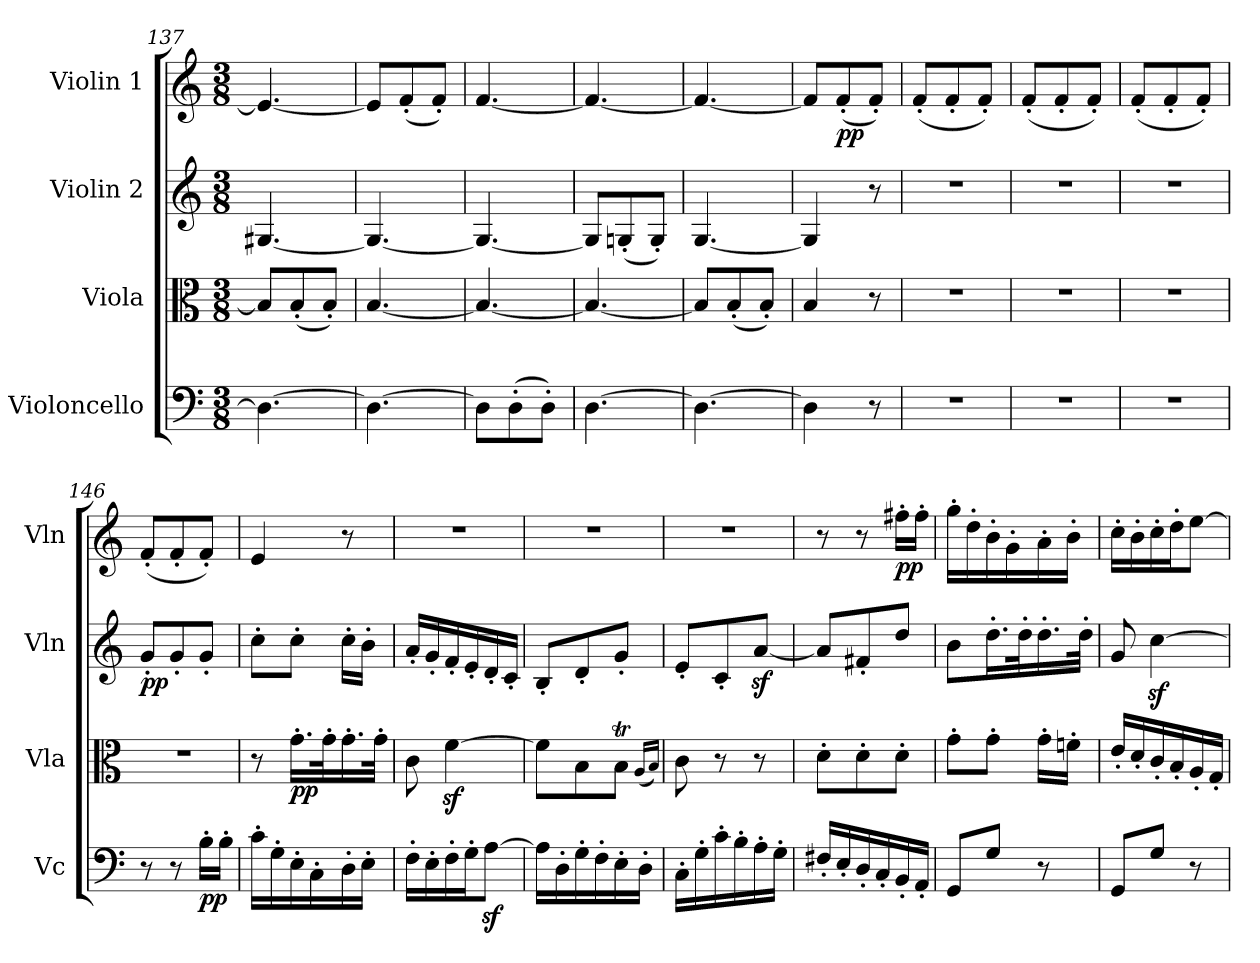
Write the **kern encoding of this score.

**kern	**dynam	**kern	**dynam	**kern	**dynam	**kern	**dynam
*part4	*part4	*part3	*part3	*part2	*part2	*part1	*part1
*staff4	*staff4	*staff3	*staff3	*staff2	*staff2	*staff1	*staff1
*I"Violoncello	*	*I"Viola	*	*I"Violin 2	*	*I"Violin 1	*
*I'Vc	*	*I'Vla	*	*I'Vln	*	*I'Vln	*
*clefF4	*	*clefC3	*	*clefG2	*	*clefG2	*
*k[]	*	*k[]	*	*k[]	*	*k[]	*
*M3/8	*	*M3/8	*	*M3/8	*	*M3/8	*
=137	=137	=137	=137	=137	=137	=137	=137
4.D\_	.	8B/L]	.	[4.G#X/	.	4.e/_	.
.	.	(8B'/	.	.	.	.	.
.	.	8B'/J)	.	.	.	.	.
=138	=138	=138	=138	=138	=138	=138	=138
4.D\_	.	[4.B/	.	4.G#/_	.	8e/L]	.
.	.	.	.	.	.	(8f'/	.
.	.	.	.	.	.	8f'/J)	.
=139	=139	=139	=139	=139	=139	=139	=139
8D\L]	.	4.B/_	.	4.G#/_	.	[4.f/	.
(8D'\	.	.	.	.	.	.	.
8D'\J)	.	.	.	.	.	.	.
=140	=140	=140	=140	=140	=140	=140	=140
[4.D\	.	4.B/_	.	8G#/L]	.	4.f/_	.
.	.	.	.	(8Gn'/	.	.	.
.	.	.	.	8G'/J)	.	.	.
=141	=141	=141	=141	=141	=141	=141	=141
4.D\_	.	8B/L]	.	[4.G/	.	4.f/_	.
.	.	(8B'/	.	.	.	.	.
.	.	8B'/J)	.	.	.	.	.
=142	=142	=142	=142	=142	=142	=142	=142
4D\]	.	4B/	.	4G/]	.	8f/L]	.
!	!	!	!	!	!	!	!LO:DY:b
.	.	.	.	.	.	(8f'/	pp
8r	.	8r	.	8r	.	8f'/J)	.
!!LO:LB:g=z
=143	=143	=143	=143	=143	=143	=143	=143
4.r	.	4.r	.	4.r	.	(8f'/L	.
.	.	.	.	.	.	8f'/	.
.	.	.	.	.	.	8f'/J)	.
=144	=144	=144	=144	=144	=144	=144	=144
4.r	.	4.r	.	4.r	.	(8f'/L	.
.	.	.	.	.	.	8f'/	.
.	.	.	.	.	.	8f'/J)	.
!!LO:LB:g=z
=145	=145	=145	=145	=145	=145	=145	=145
4.r	.	4.r	.	4.r	.	(8f'/L	.
.	.	.	.	.	.	8f'/	.
.	.	.	.	.	.	8f'/J)	.
=146	=146	=146	=146	=146	=146	=146	=146
!	!	!	!	!	!LO:DY:b	!	!
8r	.	4.r	.	8g'/L	pp	(8f'/L	.
8r	.	.	.	8g'/	.	8f'/	.
!	!LO:DY:b	!	!	!	!	!	!
16B'\LL	pp	.	.	8g'/J	.	8f'/J)	.
16B'\JJ	.	.	.	.	.	.	.
=147	=147	=147	=147	=147	=147	=147	=147
16c'\LL	.	8r	.	8cc'\L	.	4e/	.
16G'\	.	.	.	.	.	.	.
!	!	!	!LO:DY:b	!	!	!	!
16E'\	.	16.g'\LL	pp	8cc'\J	.	.	.
16C'\	.	.	.	.	.	.	.
.	.	32g'\K	.	.	.	.	.
16D'\	.	16.g'\	.	16cc'\LL	.	8r	.
16E'\JJ	.	.	.	16b'\JJ	.	.	.
.	.	32g'\JJk	.	.	.	.	.
=148	=148	=148	=148	=148	=148	=148	=148
16F'\LL	.	8c\	.	16a'/LL	.	4.r	.
16E'\	.	.	.	16g'/	.	.	.
16F'\	.	[4fz<\	.	16f'/	.	.	.
16G'\J	.	.	.	16e'/	.	.	.
[8Az<\J	.	.	.	16d'/	.	.	.
.	.	.	.	16c'/JJ	.	.	.
=149	=149	=149	=149	=149	=149	=149	=149
16A\LL]	.	8f\L]	.	8B'/L	.	4.r	.
16D'\	.	.	.	.	.	.	.
16G'\	.	8B\	.	8d'/	.	.	.
16F'\	.	.	.	.	.	.	.
16E'\	.	8Bt\J	.	8g'/J	.	.	.
16D'\JJ	.	.	.	.	.	.	.
.	.	(16qA/LL	.	.	.	.	.
.	.	16qB/JJ)	.	.	.	.	.
=150	=150	=150	=150	=150	=150	=150	=150
16C'\LL	.	8c\	.	8e'/L	.	4.r	.
16G'\	.	.	.	.	.	.	.
16c'\	.	8r	.	8c'/	.	.	.
16B'\	.	.	.	.	.	.	.
16A'\	.	8r	.	[8az</J	.	.	.
16G'\JJ	.	.	.	.	.	.	.
=151	=151	=151	=151	=151	=151	=151	=151
16F#X'/LL	.	8d'\L	.	8a/L]	.	8r	.
16E'/	.	.	.	.	.	.	.
16D'/	.	8d'\	.	8f#X'/	.	8r	.
16C'/	.	.	.	.	.	.	.
!	!	!	!	!	!	!	!LO:DY:b
16BB'/	.	8d'\J	.	8dd/J	.	16ff#X'\LL	pp
16AA'/JJ	.	.	.	.	.	16ff#'\JJ	.
!!LO:LB:g=z
=152	=152	=152	=152	=152	=152	=152	=152
8GG/L	.	8g'\L	.	8b\L	.	16gg'\LL	.
.	.	.	.	.	.	16dd'\	.
8G/J	.	8g'\J	.	16.dd'\L	.	16b'\	.
.	.	.	.	.	.	16g'\	.
.	.	.	.	32dd'\K	.	.	.
8r	.	16g'\LL	.	16.dd'\	.	16a'\	.
.	.	16fn'\JJ	.	.	.	16b'\JJ	.
.	.	.	.	32dd'\JJk	.	.	.
=153	=153	=153	=153	=153	=153	=153	=153
8GG/L	.	16e'/LL	.	8g/	.	16cc'\LL	.
.	.	16d'/	.	.	.	16b'\	.
8G/J	.	16c'/	.	[4ccz<\	.	16cc'\	.
.	.	16B'/	.	.	.	16dd'\J	.
8r	.	16A'/	.	.	.	[8ee\J	.
.	.	16G'/JJ	.	.	.	.	.
=	=	=	=	=	=	=	=
*-	*-	*-	*-	*-	*-	*-	*-
